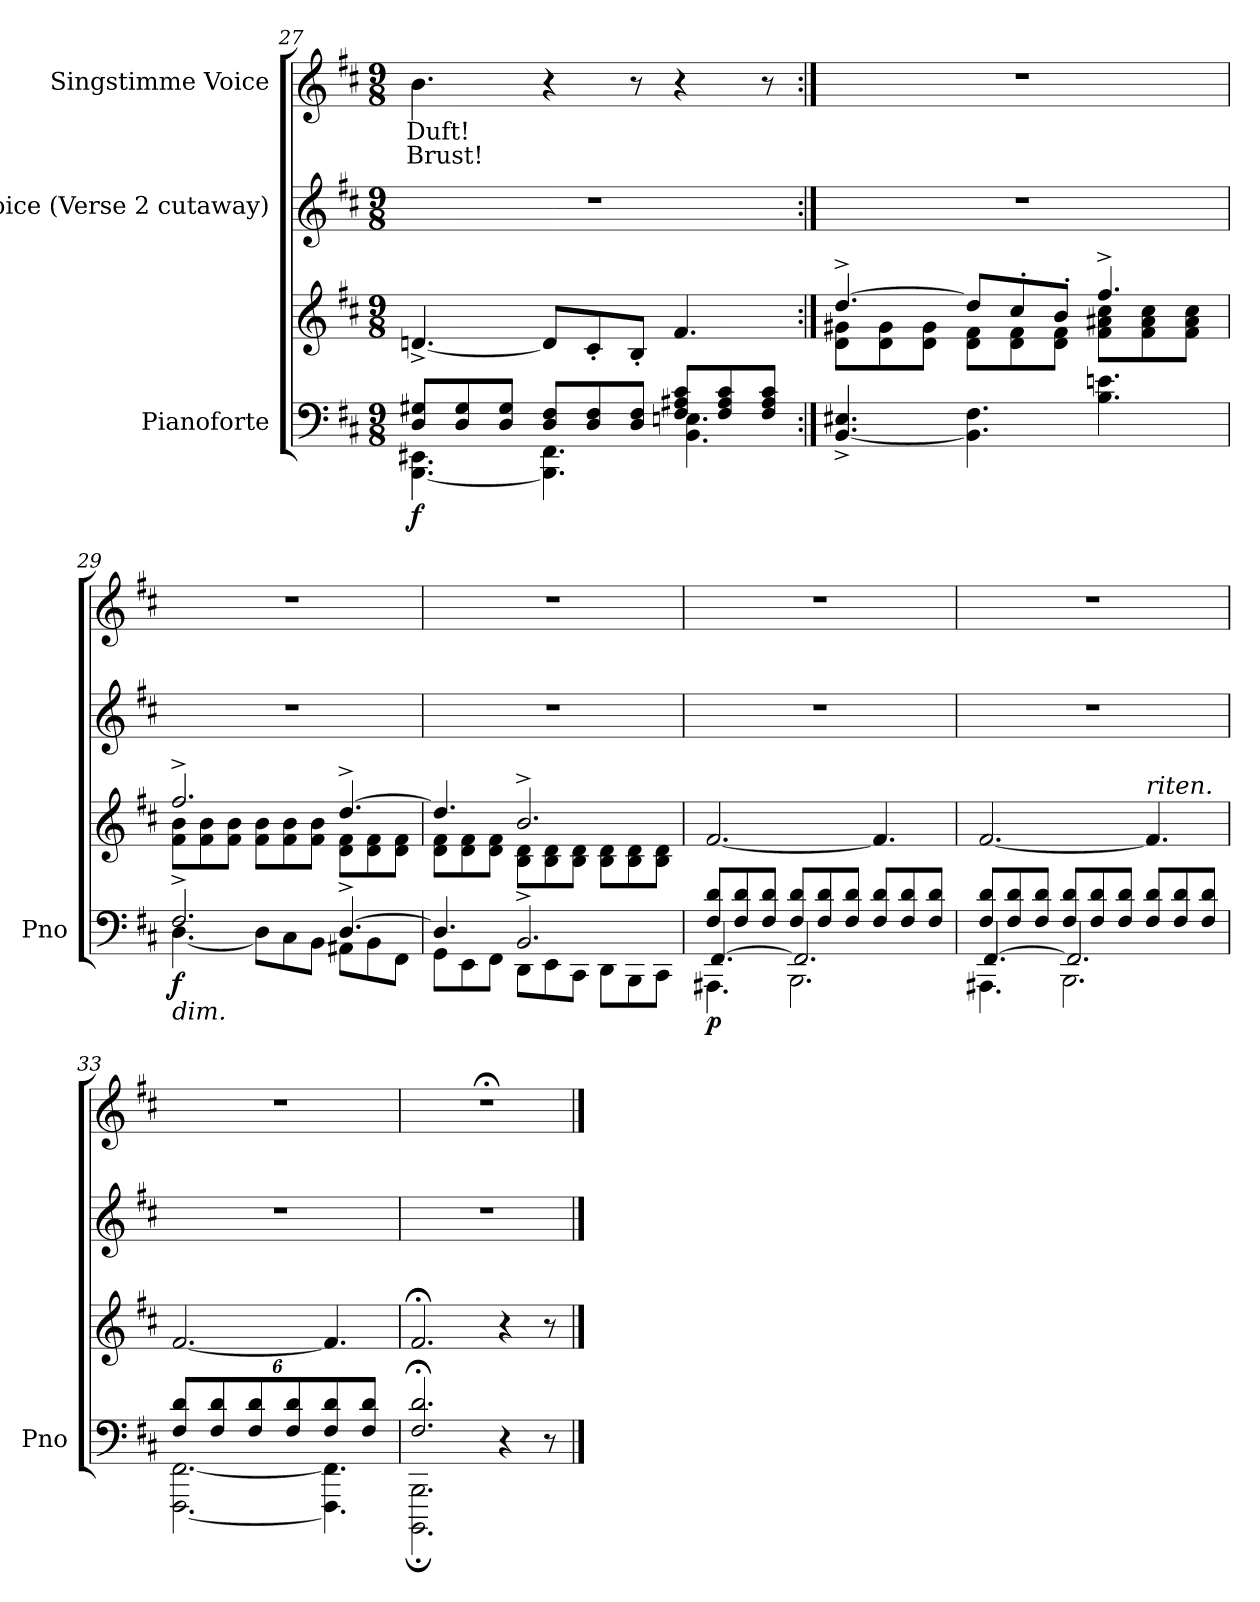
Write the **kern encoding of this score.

**kern	**kern	**dynam	**kern	**kern	**text	**text
*part3	*part3	*part3	*part2	*part1	*part1	*part1
*staff4	*staff3	*staff3/4	*staff2	*staff1	*staff1	*staff1
*I"Pianoforte	*	*	*I"Voice (Verse 2 cutaway)	*I"Singstimme Voice	*	*
*I'Pno	*	*	*	*	*	*
*clefF4	*clefG2	*	*clefG2	*clefG2	*	*
*k[f#c#]	*k[f#c#]	*	*k[f#c#]	*k[f#c#]	*	*
*M9/8	*M9/8	*	*M9/8	*M9/8	*	*
=27	=27	=27	=27	=27	=27	=27
*^	*	*	*	*	*	*
!	!	!	!LO:DY:b=2	!	!	!	!
8D/ 8G#X/L	[4.BBB\ 4.EE#X\	[4.dn^/	f	8%9r	4.b\	Duft!	Brust!
8D/ 8G#/	.	.	.	.	.	.	.
8D/ 8G#/J	.	.	.	.	.	.	.
8D/ 8F#/L	4.BBB\] 4.FF#\	8d/L]	.	.	4r	.	.
8D/ 8F#/	.	8c#'/	.	.	.	.	.
8D/ 8F#/J	.	8B'/J	.	.	8r	.	.
8F#/ 8A#X/ 8c#/L	4.BB\ 4.En\	4.f#/	.	.	4r	.	.
8F#/ 8A#/ 8c#/	.	.	.	.	.	.	.
8F#/ 8A#/ 8c#/J	.	.	.	.	8r	.	.
*v	*v	*	*	*	*	*	*
=28:|!	=28:|!	=28:|!	=28:|!	=28:|!	=28:|!	=28:|!
*	*^	*	*	*	*	*
[4.BB/^ 4.E#X/^	[4.dd^/	8d\ 8g#X\L	.	8%9r	8%9r	.	.
.	.	8d\ 8g#\	.	.	.	.	.
.	.	8d\ 8g#\J	.	.	.	.	.
4.BB\] 4.F#\	8dd/L]	8d\ 8f#\L	.	.	.	.	.
.	8cc#'/	8d\ 8f#\	.	.	.	.	.
.	8b'/J	8d\ 8f#\J	.	.	.	.	.
4.B\ 4.en\	4.ff#^/	8f#\ 8a#X\ 8cc#\L	.	.	.	.	.
.	.	8f#\ 8a#\ 8cc#\	.	.	.	.	.
.	.	8f#\ 8a#\ 8cc#\J	.	.	.	.	.
=29	=29	=29	=29	=29	=29	=29	=29
*^	*	*	*	*	*	*	*
!LO:TX:b:i:t=dim.	!	!	!	!	!	!	!	!
!	!	!	!	!LO:DY:b=2	!	!	!	!
2.F#^/	[4.D\	2.ff#^/	8f#\ 8b\L	f	8%9r	8%9r	.	.
.	.	.	8f#\ 8b\	.	.	.	.	.
.	.	.	8f#\ 8b\J	.	.	.	.	.
.	8D\L]	.	8f#\ 8b\L	.	.	.	.	.
.	8C#\	.	8f#\ 8b\	.	.	.	.	.
.	8BB\J	.	8f#\ 8b\J	.	.	.	.	.
[4.D^/	8AA#X\L	[4.dd^/	8d\ 8f#\L	.	.	.	.	.
.	8BB\	.	8d\ 8f#\	.	.	.	.	.
.	8FF#\J	.	8d\ 8f#\J	.	.	.	.	.
=30	=30	=30	=30	=30	=30	=30	=30	=30
4.D/]	8GG\L	4.dd/]	8d\ 8f#\L	.	8%9r	8%9r	.	.
.	8EE\	.	8d\ 8f#\	.	.	.	.	.
.	8FF#\J	.	8d\ 8f#\J	.	.	.	.	.
2.BB^/	8DD\L	2.b^/	8B\ 8d\L	.	.	.	.	.
.	8EE\	.	8B\ 8d\	.	.	.	.	.
.	8CC#\J	.	8B\ 8d\J	.	.	.	.	.
.	8DD\L	.	8B\ 8d\L	.	.	.	.	.
.	8BBB\	.	8B\ 8d\	.	.	.	.	.
.	8CC#\J	.	8B\ 8d\J	.	.	.	.	.
=31	=31	=31	=31	=31	=31	=31	=31	=31
*	*^	*	*	*	*	*	*	*
!	!	!	!	!	!LO:DY:b=2	!	!	!	!
*	*	*	*v	*v	*	*	*	*	*
8F#/ 8d/L	4.AAA#X\	[4.FF#/	[2.f#/	p	8%9r	8%9r	.	.
8F#/ 8d/	.	.	.	.	.	.	.	.
8F#/ 8d/J	.	.	.	.	.	.	.	.
8F#/ 8d/L	2.BBB\	2.FF#/]	.	.	.	.	.	.
8F#/ 8d/	.	.	.	.	.	.	.	.
8F#/ 8d/J	.	.	.	.	.	.	.	.
8F#/ 8d/L	.	.	4.f#/]	.	.	.	.	.
8F#/ 8d/	.	.	.	.	.	.	.	.
8F#/ 8d/J	.	.	.	.	.	.	.	.
=32	=32	=32	=32	=32	=32	=32	=32	=32
8F#/ 8d/L	4.AAA#X\	[4.FF#/	[2.f#/	.	8%9r	8%9r	.	.
8F#/ 8d/	.	.	.	.	.	.	.	.
8F#/ 8d/J	.	.	.	.	.	.	.	.
8F#/ 8d/L	2.BBB\	2.FF#/]	.	.	.	.	.	.
8F#/ 8d/	.	.	.	.	.	.	.	.
8F#/ 8d/J	.	.	.	.	.	.	.	.
!	!	!	!LO:TX:i:t=riten.	!	!	!	!	!
8F#/ 8d/L	.	.	4.f#/]	.	.	.	.	.
8F#/ 8d/	.	.	.	.	.	.	.	.
8F#/ 8d/J	.	.	.	.	.	.	.	.
*	*v	*v	*	*	*	*	*	*
=33	=33	=33	=33	=33	=33	=33	=33
16%3F#/ 16%3d/L	[2.FFF#\ [2.FF#\	[2.f#/	.	8%9r	8%9r	.	.
16%3F#/ 16%3d/	.	.	.	.	.	.	.
16%3F#/ 16%3d/	.	.	.	.	.	.	.
16%3F#/ 16%3d/	.	.	.	.	.	.	.
16%3F#/ 16%3d/	4.FFF#\] 4.FF#\]	4.f#/]	.	.	.	.	.
16%3F#/ 16%3d/J	.	.	.	.	.	.	.
=34	=34	=34	=34	=34	=34	=34	=34
2.F#/;< 2.d/;<	2.BBBB\; 2.BBB\;	2.f#;</	.	8%9r	8%9r;<	.	.
4r	4.ryy	4r	.	.	.	.	.
8r	.	8r	.	.	.	.	.
*v	*v	*	*	*	*	*	*
==	==	==	==	==	==	==
*-	*-	*-	*-	*-	*-	*-
